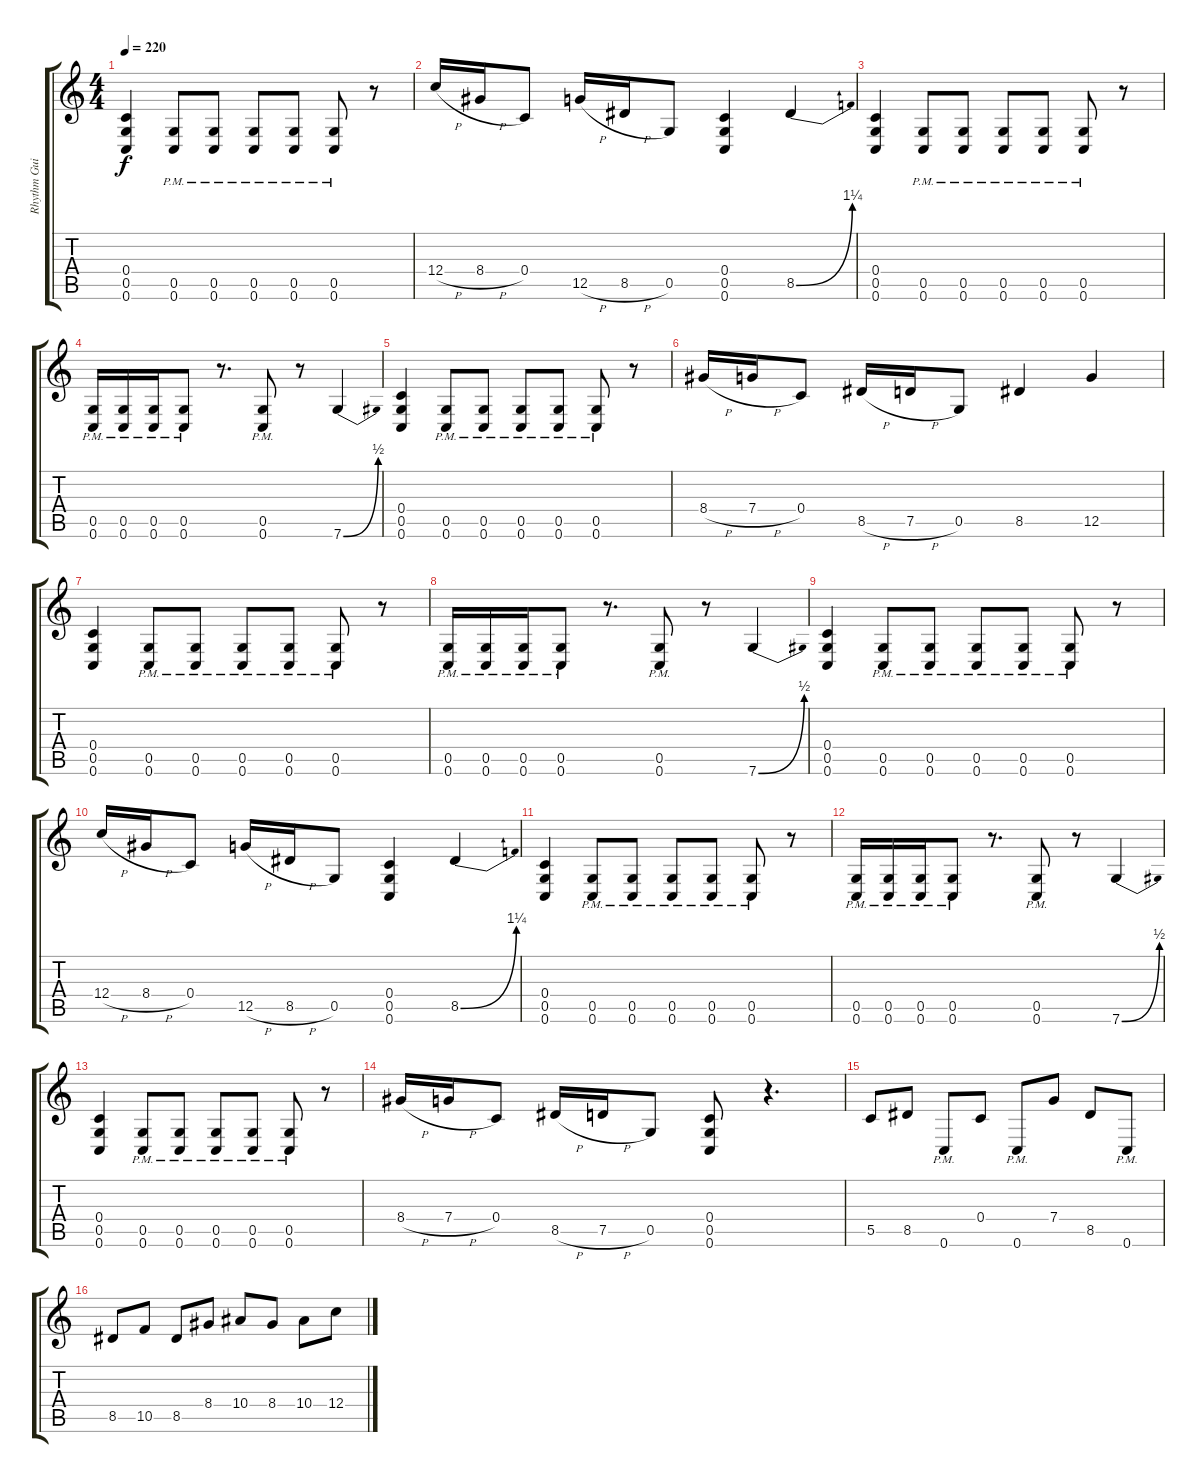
\track ("Rhythm Guitar 1" "Rhythm Gui") {instrument distortionguitar}
\staff {score tabs}
\tuning (D4 A3 F3 C3 G2 C2) {hide}
\ts (4 4)
\tempo 220
\clef g2
\ks c
(0.4 0.5 0.6).4{dy f} (0.5{pm} 0.6{pm}).8 (0.5{pm} 0.6{pm}).8 (0.5{pm} 0.6{pm}).8 (0.5{pm} 0.6{pm}).8 (0.5{pm} 0.6{pm}).8 r.8 |
12.4{h}.16 8.4{h}.16 0.4.8 12.5{h}.16 8.5{h}.16 0.5.8 (0.4 0.5 0.6).4 8.5{be (bend 0 0 60 5)}.4{instrument guitarharmonics} |
(0.4 0.5 0.6).4{instrument distortionguitar} (0.5{pm} 0.6{pm}).8 (0.5{pm} 0.6{pm}).8 (0.5{pm} 0.6{pm}).8 (0.5{pm} 0.6{pm}).8 (0.5{pm} 0.6{pm}).8 r.8 |
(0.5{pm} 0.6{pm}).16 (0.5{pm} 0.6{pm}).16 (0.5{pm} 0.6{pm}).16 (0.5{pm} 0.6{pm}).8 r.8{d} (0.5{pm} 0.6{pm}).8 r.8 7.6{be (bend 0 0 60 2)}.4 |
(0.4 0.5 0.6).4 (0.5{pm} 0.6{pm}).8 (0.5{pm} 0.6{pm}).8 (0.5{pm} 0.6{pm}).8 (0.5{pm} 0.6{pm}).8 (0.5{pm} 0.6{pm}).8 r.8 |
8.4{h}.16 7.4{h}.16 0.4.8 8.5{h}.16 7.5{h}.16 0.5.8 8.5.4 12.5.4 |
(0.4 0.5 0.6).4 (0.5{pm} 0.6{pm}).8 (0.5{pm} 0.6{pm}).8 (0.5{pm} 0.6{pm}).8 (0.5{pm} 0.6{pm}).8 (0.5{pm} 0.6{pm}).8 r.8 |
(0.5{pm} 0.6{pm}).16 (0.5{pm} 0.6{pm}).16 (0.5{pm} 0.6{pm}).16 (0.5{pm} 0.6{pm}).8 r.8{d} (0.5{pm} 0.6{pm}).8 r.8 7.6{be (bend 0 0 60 2)}.4 |
(0.4 0.5 0.6).4 (0.5{pm} 0.6{pm}).8 (0.5{pm} 0.6{pm}).8 (0.5{pm} 0.6{pm}).8 (0.5{pm} 0.6{pm}).8 (0.5{pm} 0.6{pm}).8 r.8 |
12.4{h}.16 8.4{h}.16 0.4.8 12.5{h}.16 8.5{h}.16 0.5.8 (0.4 0.5 0.6).4 8.5{be (bend 0 0 60 5)}.4{instrument guitarharmonics} |
(0.4 0.5 0.6).4{instrument distortionguitar} (0.5{pm} 0.6{pm}).8 (0.5{pm} 0.6{pm}).8 (0.5{pm} 0.6{pm}).8 (0.5{pm} 0.6{pm}).8 (0.5{pm} 0.6{pm}).8 r.8 |
(0.5{pm} 0.6{pm}).16 (0.5{pm} 0.6{pm}).16 (0.5{pm} 0.6{pm}).16 (0.5{pm} 0.6{pm}).8 r.8{d} (0.5{pm} 0.6{pm}).8 r.8 7.6{be (bend 0 0 60 2)}.4 |
(0.4 0.5 0.6).4 (0.5{pm} 0.6{pm}).8 (0.5{pm} 0.6{pm}).8 (0.5{pm} 0.6{pm}).8 (0.5{pm} 0.6{pm}).8 (0.5{pm} 0.6{pm}).8 r.8 |
8.4{h}.16 7.4{h}.16 0.4.8 8.5{h}.16 7.5{h}.16 0.5.8 (0.4 0.5 0.6).8 r.4{d} |
5.5.8 8.5.8 0.6{pm}.8 0.4.8 0.6{pm}.8 7.4.8 8.5.8 0.6{pm}.8 |
8.5.8 10.5.8 8.5.8 8.4.8 10.4.8 8.4.8 10.4.8 12.4.8
